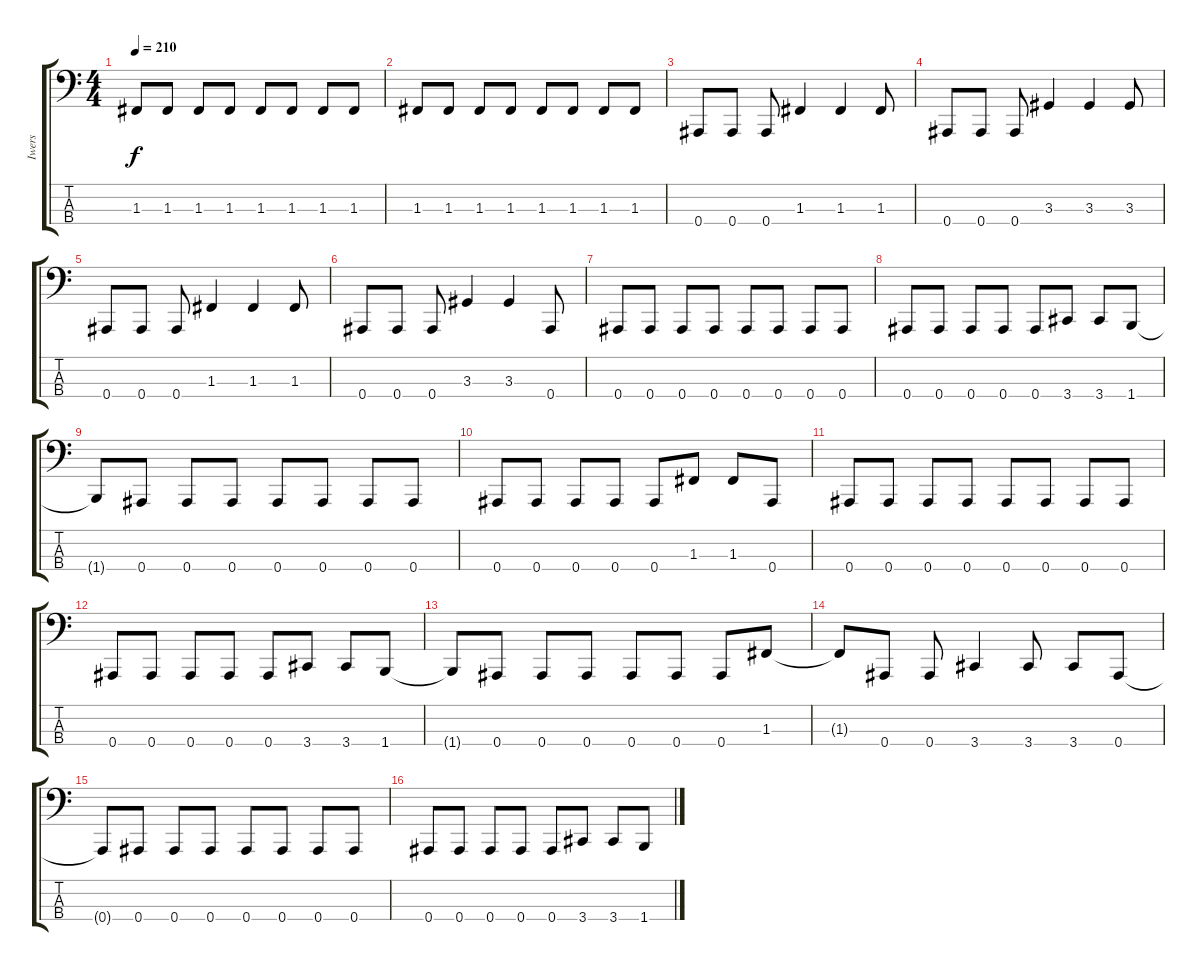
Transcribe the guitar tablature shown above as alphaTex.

\track ("Iwers" "Iwers") {instrument electricbasspick}
\staff {score tabs}
\tuning (Eb2 Bb1 F1 Bb0) {hide}
\ts (4 4)
\tempo 210
\clef f4
\ks c
1.3.8{dy f} 1.3.8 1.3.8 1.3.8 1.3.8 1.3.8 1.3.8 1.3.8 |
1.3.8 1.3.8 1.3.8 1.3.8 1.3.8 1.3.8 1.3.8 1.3.8 |
0.4.8 0.4.8 0.4.8 1.3.4 1.3.4 1.3.8 |
0.4.8 0.4.8 0.4.8 3.3.4 3.3.4 3.3.8 |
0.4.8 0.4.8 0.4.8 1.3.4 1.3.4 1.3.8 |
0.4.8 0.4.8 0.4.8 3.3.4 3.3.4 0.4.8 |
0.4.8 0.4.8 0.4.8 0.4.8 0.4.8 0.4.8 0.4.8 0.4.8 |
0.4.8 0.4.8 0.4.8 0.4.8 0.4.8 3.4.8 3.4.8 1.4.8 |
1.4{t}.8 0.4.8 0.4.8 0.4.8 0.4.8 0.4.8 0.4.8 0.4.8 |
0.4.8 0.4.8 0.4.8 0.4.8 0.4.8 1.3.8 1.3.8 0.4.8 |
0.4.8 0.4.8 0.4.8 0.4.8 0.4.8 0.4.8 0.4.8 0.4.8 |
0.4.8 0.4.8 0.4.8 0.4.8 0.4.8 3.4.8 3.4.8 1.4.8 |
1.4{t}.8 0.4.8 0.4.8 0.4.8 0.4.8 0.4.8 0.4.8 1.3.8 |
1.3{t}.8 0.4.8 0.4.8 3.4.4 3.4.8 3.4.8 0.4.8 |
0.4{t}.8 0.4.8 0.4.8 0.4.8 0.4.8 0.4.8 0.4.8 0.4.8 |
0.4.8 0.4.8 0.4.8 0.4.8 0.4.8 3.4.8 3.4.8 1.4.8
